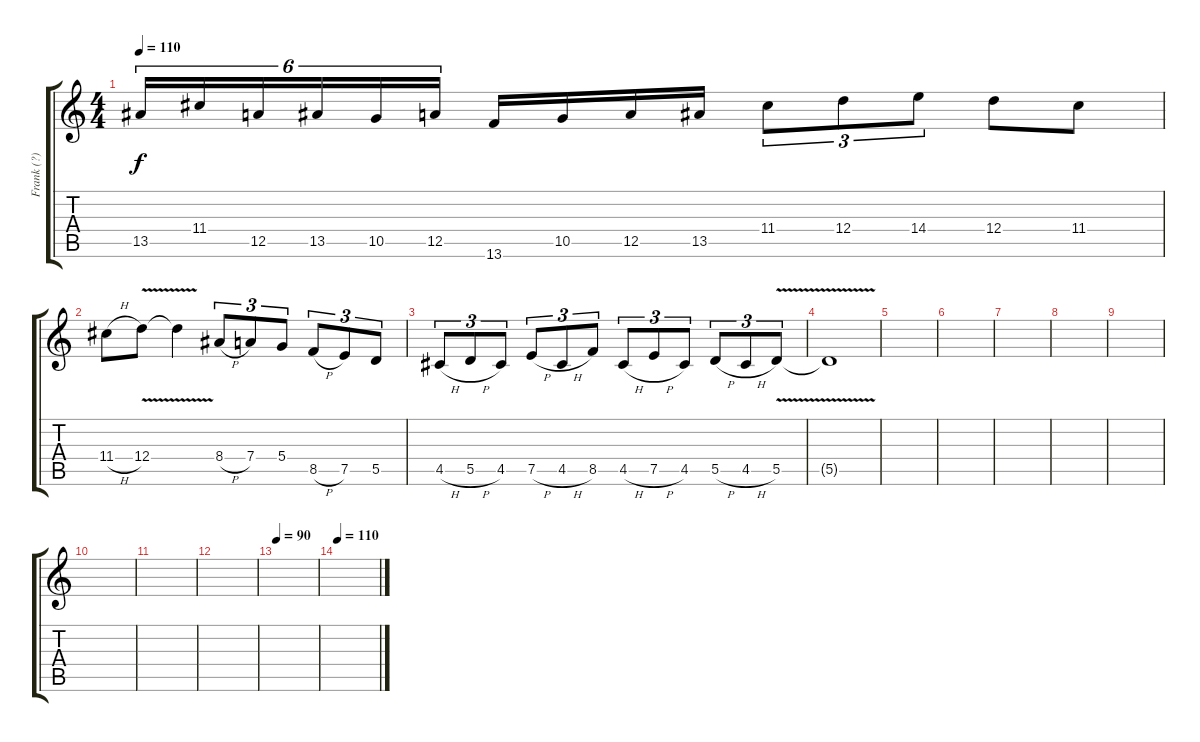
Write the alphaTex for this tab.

\track ("Frank (?)" "Frank (?)") {instrument electricguitarjazz}
\staff {score tabs}
\tuning (E4 B3 G3 D3 A2 E2) {hide}
\ts (4 4)
\tempo 110
\clef g2
\ks c
13.5.16{tu (6 4) dy f} 11.4.16{tu (6 4)} 12.5.16{tu (6 4)} 13.5.16{tu (6 4)} 10.5.16{tu (6 4)} 12.5.16{tu (6 4)} 13.6.16 10.5.16 12.5.16 13.5.16 11.4.8{tu (3 2)} 12.4.8{tu (3 2)} 14.4.8{tu (3 2)} 12.4.8 11.4.8 |
11.4{h}.8 12.4{v}.8 12.4{t}.4 8.4{h}.8{tu (3 2)} 7.4.8{tu (3 2)} 5.4.8{tu (3 2)} 8.5{h}.8{tu (3 2)} 7.5.8{tu (3 2)} 5.5.8{tu (3 2)} |
4.5{h}.8{tu (3 2)} 5.5{h}.8{tu (3 2)} 4.5.8{tu (3 2)} 7.5{h}.8{tu (3 2)} 4.5{h}.8{tu (3 2)} 8.5.8{tu (3 2)} 4.5{h}.8{tu (3 2)} 7.5{h}.8{tu (3 2)} 4.5.8{tu (3 2)} 5.5{h}.8{tu (3 2)} 4.5{h}.8{tu (3 2)} 5.5{v}.8{tu (3 2)} |
5.5{t}.1 |
|
|
|
|
|
|
|
|
\tempo 90
|
\tempo 110
